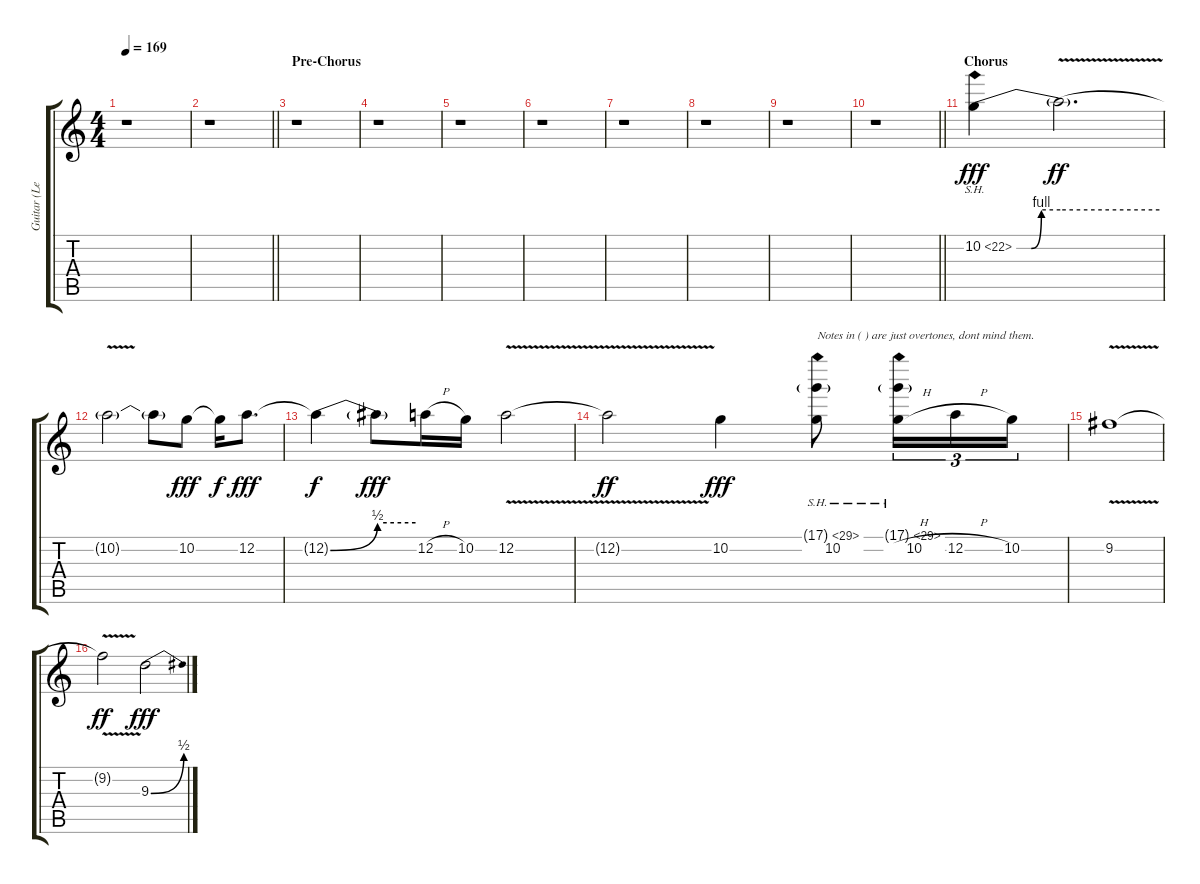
\track ("Guitar (Lead and Solo)" "Guitar (Le") {instrument overdrivenguitar}
\staff {score tabs}
\tuning (D4 A3 F3 C3 G2 D2) {hide}
\ts (4 4)
\tempo 169
\clef g2
\ks c
r.1{dy fff} |
\barLineRight lightlight
r.1 |
\section ("" "Pre-Chorus")
r.1 |
r.1 |
r.1 |
r.1 |
r.1 |
r.1 |
r.1 |
\barLineRight lightlight
r.1 |
\section ("" "Chorus")
10.2{be (custom 0 0 20 0 34 4 60 4) sh 12}.4{volume 16} 10.2{be (hold 0 4 60 4) v t}.2{d dy ff} |
10.2{t}.2 10.2{t}.8 10.2.8{dy fff volume 15} 10.2{t}.16{dy f} 12.2.8{d dy fff} |
12.2{be (bend 0 0 60 2) t}.4{dy f} 12.2{be (hold 0 2 60 2) t}.8{dy fff} 12.2{h}.16 10.2.16 12.2{v}.2 |
12.2{t}.2{dy ff} 10.2.4{dy fff} (17.1{sh 12 g} 10.2).8{txt "Notes in ( ) are just overtones, dont mind them."} (17.1{sh 12 g} 10.2{h}).16{tu (3 2)} 12.2{h}.16{tu (3 2)} 10.2.16{tu (3 2)} |
9.2{v}.1 |
9.2{t}.2{dy ff} 9.3{be (bend 0 0 60 2)}.2{dy fff}
